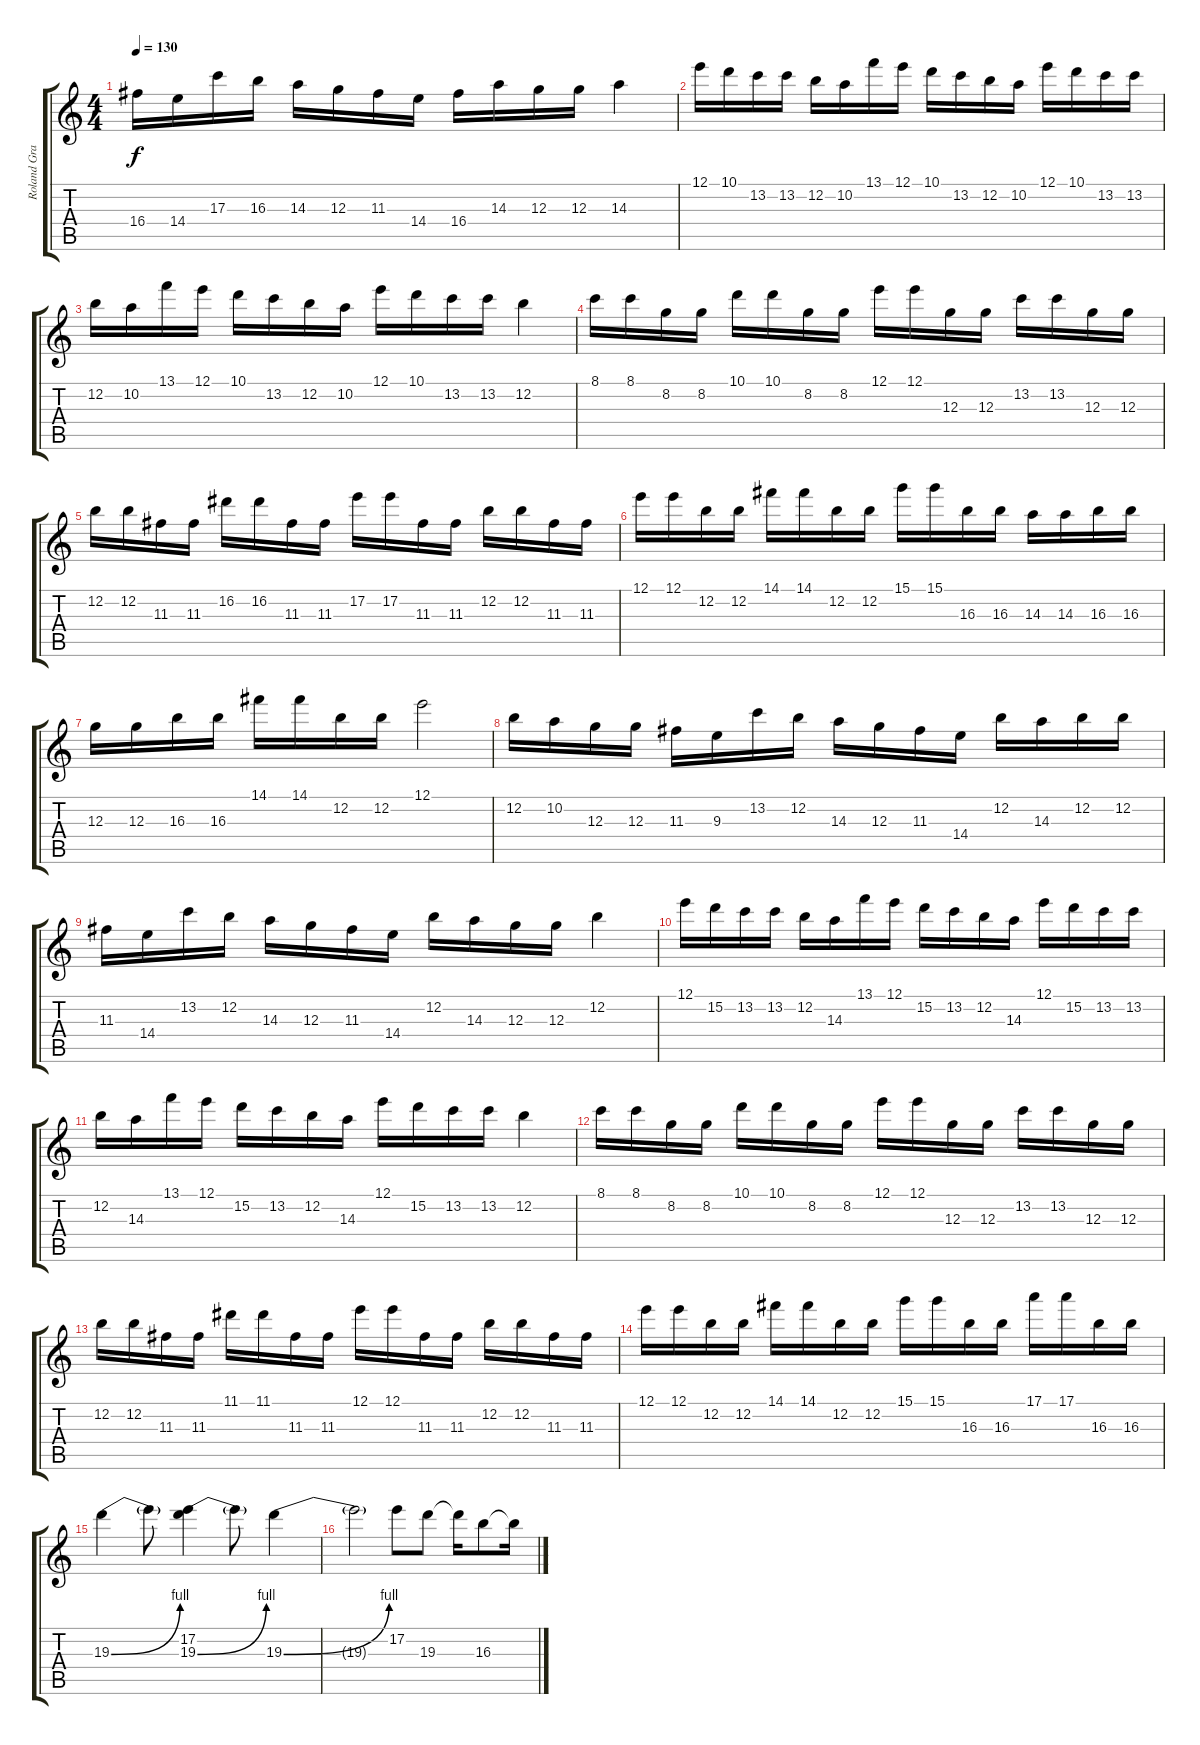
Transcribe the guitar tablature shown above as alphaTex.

\track ("Roland Grapow Solo" "Roland Gra") {instrument distortionguitar}
\staff {score tabs}
\tuning (E4 B3 G3 D3 A2 E2) {hide}
\ts (4 4)
\tempo 130
\clef g2
\ks c
16.4.16{dy f} 14.4.16 17.3.16 16.3.16 14.3.16 12.3.16 11.3.16 14.4.16 16.4.16 14.3.16 12.3.16 12.3.16 14.3.4 |
12.1.16 10.1.16 13.2.16 13.2.16 12.2.16 10.2.16 13.1.16 12.1.16 10.1.16 13.2.16 12.2.16 10.2.16 12.1.16 10.1.16 13.2.16 13.2.16 |
12.2.16 10.2.16 13.1.16 12.1.16 10.1.16 13.2.16 12.2.16 10.2.16 12.1.16 10.1.16 13.2.16 13.2.16 12.2.4 |
8.1.16 8.1.16 8.2.16 8.2.16 10.1.16 10.1.16 8.2.16 8.2.16 12.1.16 12.1.16 12.3.16 12.3.16 13.2.16 13.2.16 12.3.16 12.3.16 |
12.2.16 12.2.16 11.3.16 11.3.16 16.2.16 16.2.16 11.3.16 11.3.16 17.2.16 17.2.16 11.3.16 11.3.16 12.2.16 12.2.16 11.3.16 11.3.16 |
12.1.16 12.1.16 12.2.16 12.2.16 14.1.16 14.1.16 12.2.16 12.2.16 15.1.16 15.1.16 16.3.16 16.3.16 14.3.16 14.3.16 16.3.16 16.3.16 |
12.3.16 12.3.16 16.3.16 16.3.16 14.1.16 14.1.16 12.2.16 12.2.16 12.1.2 |
12.2.16 10.2.16 12.3.16 12.3.16 11.3.16 9.3.16 13.2.16 12.2.16 14.3.16 12.3.16 11.3.16 14.4.16 12.2.16 14.3.16 12.2.16 12.2.16 |
11.3.16 14.4.16 13.2.16 12.2.16 14.3.16 12.3.16 11.3.16 14.4.16 12.2.16 14.3.16 12.3.16 12.3.16 12.2.4 |
12.1.16 15.2.16 13.2.16 13.2.16 12.2.16 14.3.16 13.1.16 12.1.16 15.2.16 13.2.16 12.2.16 14.3.16 12.1.16 15.2.16 13.2.16 13.2.16 |
12.2.16 14.3.16 13.1.16 12.1.16 15.2.16 13.2.16 12.2.16 14.3.16 12.1.16 15.2.16 13.2.16 13.2.16 12.2.4 |
8.1.16 8.1.16 8.2.16 8.2.16 10.1.16 10.1.16 8.2.16 8.2.16 12.1.16 12.1.16 12.3.16 12.3.16 13.2.16 13.2.16 12.3.16 12.3.16 |
12.2.16 12.2.16 11.3.16 11.3.16 11.1.16 11.1.16 11.3.16 11.3.16 12.1.16 12.1.16 11.3.16 11.3.16 12.2.16 12.2.16 11.3.16 11.3.16 |
12.1.16 12.1.16 12.2.16 12.2.16 14.1.16 14.1.16 12.2.16 12.2.16 15.1.16 15.1.16 16.3.16 16.3.16 17.1.16 17.1.16 16.3.16 16.3.16 |
19.3{be (bend 0 0 60 4)}.4 19.3{t}.8 (17.2 19.3{be (bend 0 0 60 4)}).4 19.3{t}.8 19.3{be (bend 0 0 60 4)}.4 |
19.3{t}.2 17.2.8 19.3.8 19.3{t}.16 16.3.8 16.3{t}.16
